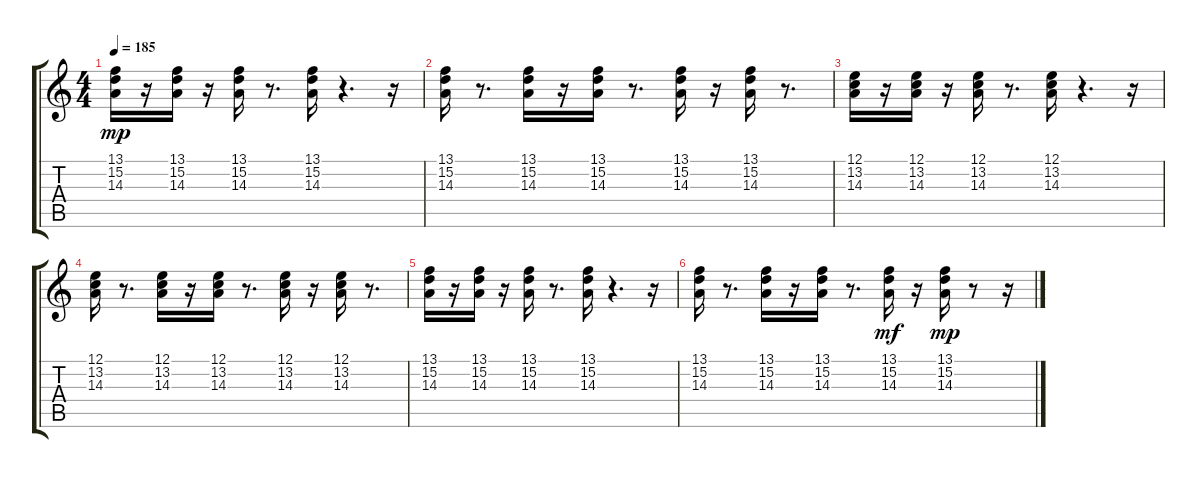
\track "" {instrument brasssection}
\staff {score tabs}
\tuning (E4 B3 G3 D3 A2 E2) {hide}
\ts (4 4)
\tempo 185
\clef g2
\ks c
(13.1 15.2 14.3).16{dy mp} r.16 (13.1 15.2 14.3).16 r.16 (13.1 15.2 14.3).16 r.8{d} (13.1 15.2 14.3).16 r.4{d} r.16 |
(13.1 15.2 14.3).16 r.8{d} (13.1 15.2 14.3).16 r.16 (13.1 15.2 14.3).16 r.8{d} (13.1 15.2 14.3).16 r.16 (13.1 15.2 14.3).16 r.8{d} |
(12.1 13.2 14.3).16 r.16 (12.1 13.2 14.3).16 r.16 (12.1 13.2 14.3).16 r.8{d} (12.1 13.2 14.3).16 r.4{d} r.16 |
(12.1 13.2 14.3).16 r.8{d} (12.1 13.2 14.3).16 r.16 (12.1 13.2 14.3).16 r.8{d} (12.1 13.2 14.3).16 r.16 (12.1 13.2 14.3).16 r.8{d} |
(13.1 15.2 14.3).16 r.16 (13.1 15.2 14.3).16 r.16 (13.1 15.2 14.3).16 r.8{d} (13.1 15.2 14.3).16 r.4{d} r.16 |
(13.1 15.2 14.3).16 r.8{d} (13.1 15.2 14.3).16 r.16 (13.1 15.2 14.3).16 r.8{d} (13.1 15.2 14.3).16{dy mf} r.16 (13.1 15.2 14.3).16{dy mp} r.8 r.16
